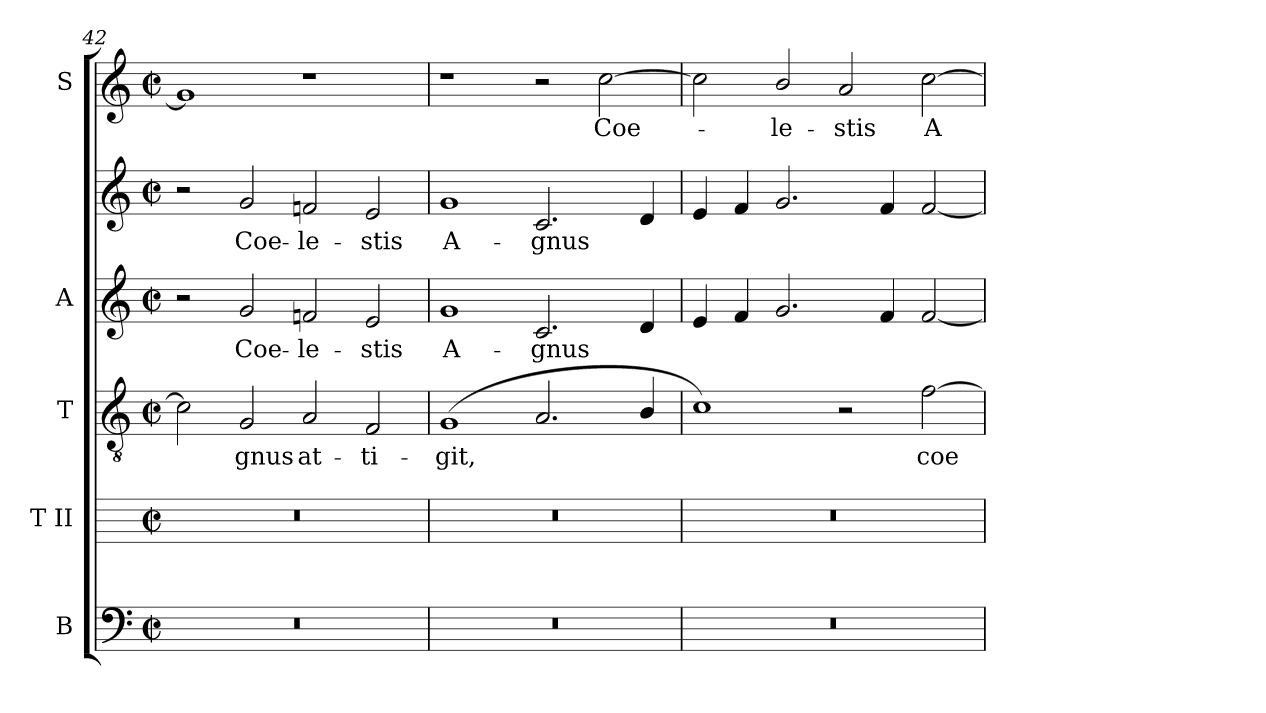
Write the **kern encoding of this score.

**kern	**kern	**kern	**text	**kern	**text	**kern	**text	**kern	**text
*part5	*part4	*part3	*part3	*part2	*part2	*part2	*part2	*part1	*part1
*staff6	*staff5	*staff4	*staff4	*staff3	*staff3	*staff2	*staff2	*staff1	*staff1
*I"B	*I"T II	*I"T	*	*I"A	*	*	*	*I"S	*
*I'B	*I'T II	*I'T	*	*I'A	*	*	*	*I'S	*
*clefF4	*	*clefGv2	*	*	*	*clefG2	*	*clefG2	*
*k[]	*	*k[]	*	*k[]	*	*k[]	*	*k[]	*
*C:	*	*C:	*	*C:	*	*C:	*	*C:	*
*M4/2	*M4/2	*M4/2	*	*M4/2	*	*M4/2	*	*M4/2	*
*met(c|)	*met(c|)	*met(c|)	*	*met(c|)	*	*met(c|)	*	*met(c|)	*
=42	=42	=42	=42	=42	=42	=42	=42	=42	=42
0r	0r	2c]	.	2r	.	2r	.	1g]	.
!	!	!	!LO:LY:b	!	!LO:LY:b	!	!LO:LY:b	!	!
.	.	2G	gnus	2g	Coe-	2g	Coe-	.	.
!	!	!	!LO:LY:b	!	!LO:LY:b	!	!LO:LY:b	!	!
.	.	2A	at-	2fn	-le-	2fn	-le-	1r	.
!	!	!	!LO:LY:b	!	!LO:LY:b	!	!LO:LY:b	!	!
.	.	2F	-ti-	2e	-stis	2e	-stis	.	.
=43	=43	=43	=43	=43	=43	=43	=43	=43	=43
!	!	!	!LO:LY:b	!	!LO:LY:b	!	!LO:LY:b	!	!
0r	0r	(<1G	-git,	1g	A-	1g	A-	1r	.
!	!	!	!	!	!LO:LY:b	!	!LO:LY:b	!	!
.	.	2.A	.	2.c	-gnus	2.c	-gnus	2r	.
!	!	!	!	!	!	!	!	!	!LO:LY:b
.	.	.	.	.	.	.	.	[2cc	Coe-
.	.	4B/	.	4d	.	4d	.	.	.
=44	=44	=44	=44	=44	=44	=44	=44	=44	=44
0r	0r	1c)	.	4e	.	4e	.	2cc]	.
.	.	.	.	4f	.	4f	.	.	.
!	!	!	!	!	!	!	!	!	!LO:LY:b
.	.	.	.	2.g	.	2.g	.	2b/	le-
!	!	!	!	!	!	!	!	!	!LO:LY:b
.	.	2r	.	.	.	.	.	2a	-stis
.	.	.	.	4f	.	4f	.	.	.
!	!	!	!LO:LY:b	!	!	!	!	!	!LO:LY:b
.	.	[2f	coe-	[2f	.	[2f	.	[2cc	A-
=	=	=	=	=	=	=	=	=	=
*-	*-	*-	*-	*-	*-	*-	*-	*-	*-
